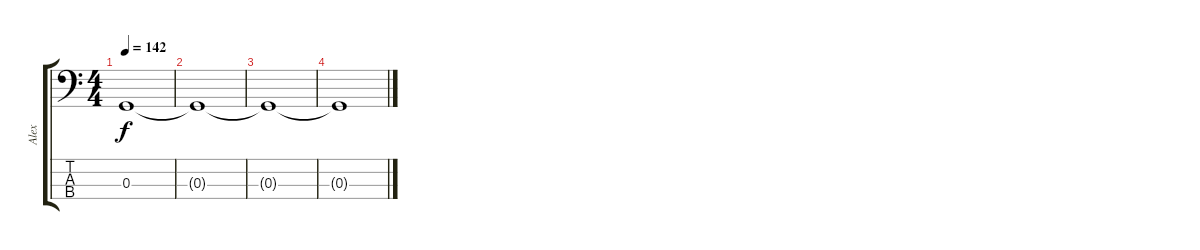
\track ("Alex" "Alex") {instrument electricbassfinger}
\staff {score tabs}
\tuning (F2 C2 G1 C1) {hide}
\ts (4 4)
\tempo 142
\clef f4
\ks c
0.3.1{dy f} |
0.3{t}.1 |
0.3{t}.1 |
0.3{t}.1
